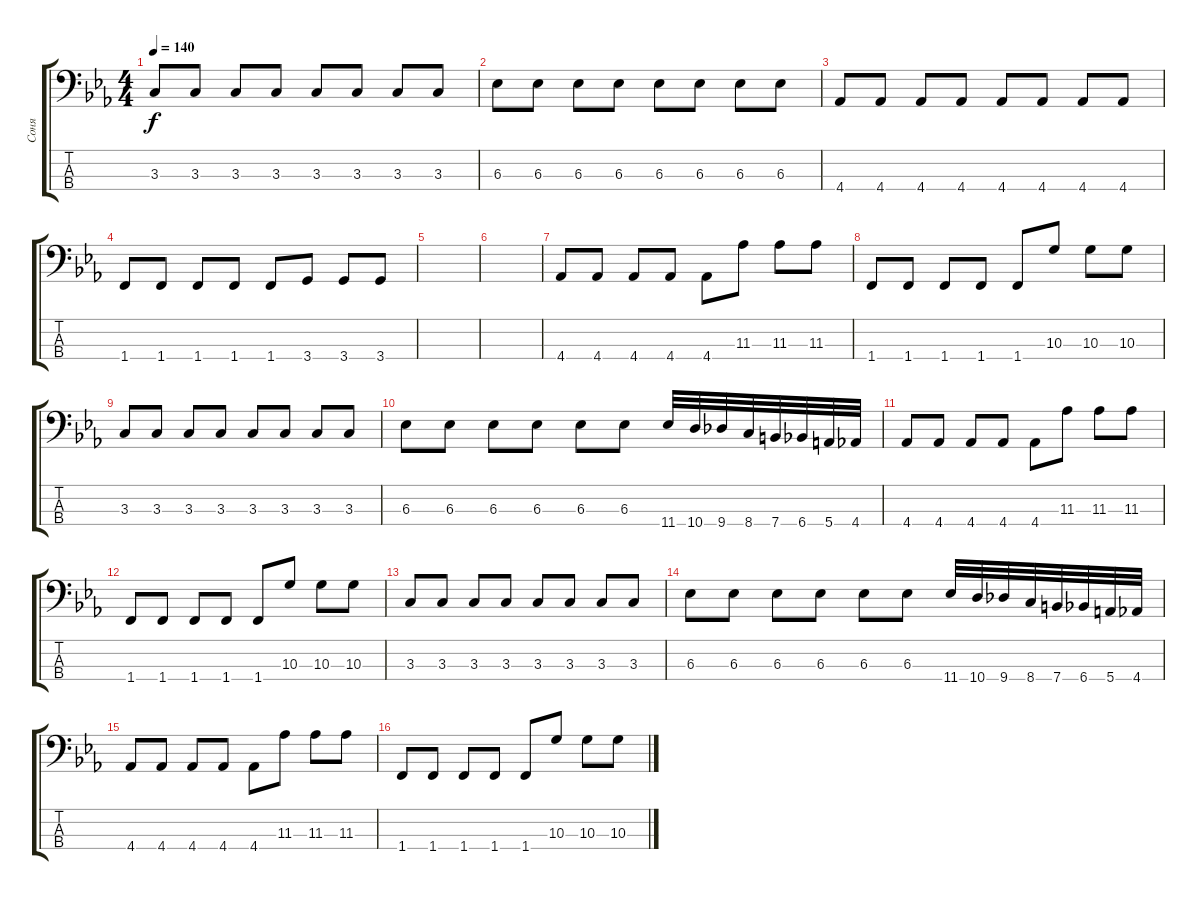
\track ("Соня" "Соня") {instrument electricbassfinger}
\staff {score tabs}
\tuning (G2 D2 A1 E1) {hide}
\ts (4 4)
\tempo 140
\clef f4
\ks eb
3.3.8{dy f} 3.3.8 3.3.8 3.3.8 3.3.8 3.3.8 3.3.8 3.3.8 |
6.3.8 6.3.8 6.3.8 6.3.8 6.3.8 6.3.8 6.3.8 6.3.8 |
4.4.8 4.4.8 4.4.8 4.4.8 4.4.8 4.4.8 4.4.8 4.4.8 |
1.4.8 1.4.8 1.4.8 1.4.8 1.4.8 3.4.8 3.4.8 3.4.8 |
|
|
4.4.8 4.4.8 4.4.8 4.4.8 4.4.8 11.3.8 11.3.8 11.3.8 |
1.4.8 1.4.8 1.4.8 1.4.8 1.4.8 10.3.8 10.3.8 10.3.8 |
3.3.8 3.3.8 3.3.8 3.3.8 3.3.8 3.3.8 3.3.8 3.3.8 |
6.3.8 6.3.8 6.3.8 6.3.8 6.3.8 6.3.8 11.4.32 10.4.32 9.4.32 8.4.32 7.4.32 6.4.32 5.4.32 4.4.32 |
4.4.8 4.4.8 4.4.8 4.4.8 4.4.8 11.3.8 11.3.8 11.3.8 |
1.4.8 1.4.8 1.4.8 1.4.8 1.4.8 10.3.8 10.3.8 10.3.8 |
3.3.8 3.3.8 3.3.8 3.3.8 3.3.8 3.3.8 3.3.8 3.3.8 |
6.3.8 6.3.8 6.3.8 6.3.8 6.3.8 6.3.8 11.4.32 10.4.32 9.4.32 8.4.32 7.4.32 6.4.32 5.4.32 4.4.32 |
4.4.8 4.4.8 4.4.8 4.4.8 4.4.8 11.3.8 11.3.8 11.3.8 |
1.4.8 1.4.8 1.4.8 1.4.8 1.4.8 10.3.8 10.3.8 10.3.8
